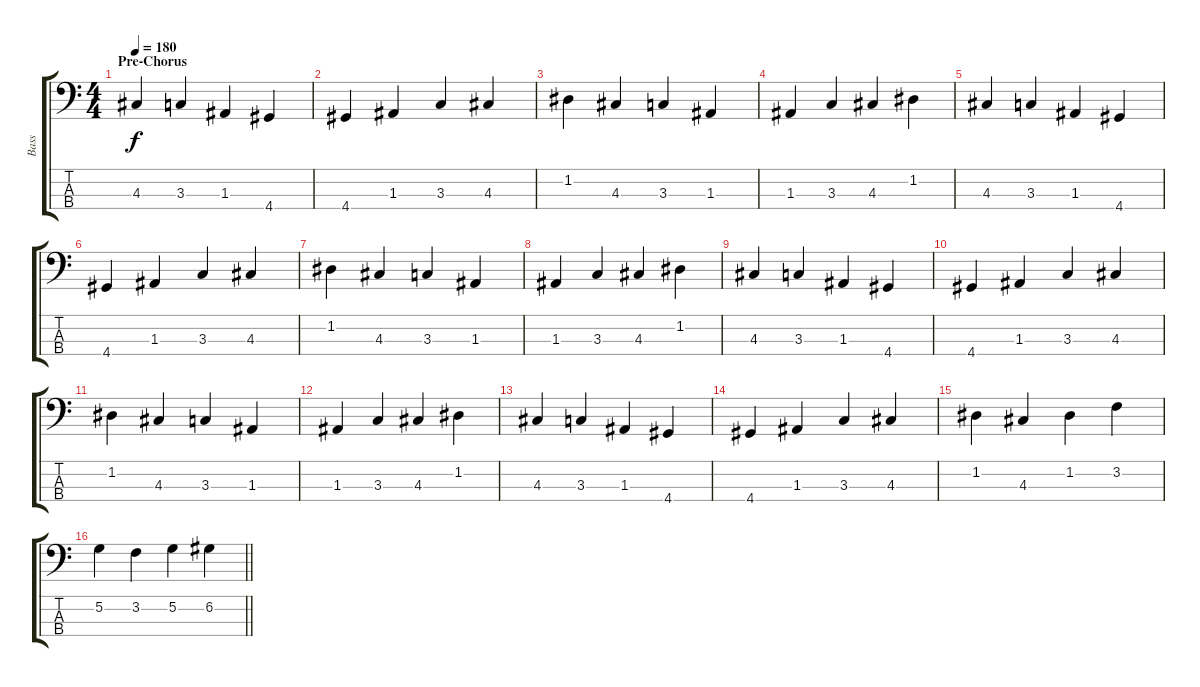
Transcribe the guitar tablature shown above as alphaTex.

\track ("Bass" "Bass") {instrument electricbassfinger}
\staff {score tabs}
\tuning (G2 D2 A1 E1) {hide}
\ts (4 4)
\section ("" "Pre-Chorus")
\tempo 180
\clef f4
\ks c
4.3.4{dy f} 3.3.4 1.3.4 4.4.4 |
4.4.4 1.3.4 3.3.4 4.3.4 |
1.2.4 4.3.4 3.3.4 1.3.4 |
1.3.4 3.3.4 4.3.4 1.2.4 |
4.3.4 3.3.4 1.3.4 4.4.4 |
4.4.4 1.3.4 3.3.4 4.3.4 |
1.2.4 4.3.4 3.3.4 1.3.4 |
1.3.4 3.3.4 4.3.4 1.2.4 |
4.3.4 3.3.4 1.3.4 4.4.4 |
4.4.4 1.3.4 3.3.4 4.3.4 |
1.2.4 4.3.4 3.3.4 1.3.4 |
1.3.4 3.3.4 4.3.4 1.2.4 |
4.3.4 3.3.4 1.3.4 4.4.4 |
4.4.4 1.3.4 3.3.4 4.3.4 |
1.2.4 4.3.4 1.2.4 3.2.4 |
\barLineRight lightlight
5.2.4 3.2.4 5.2.4 6.2.4
